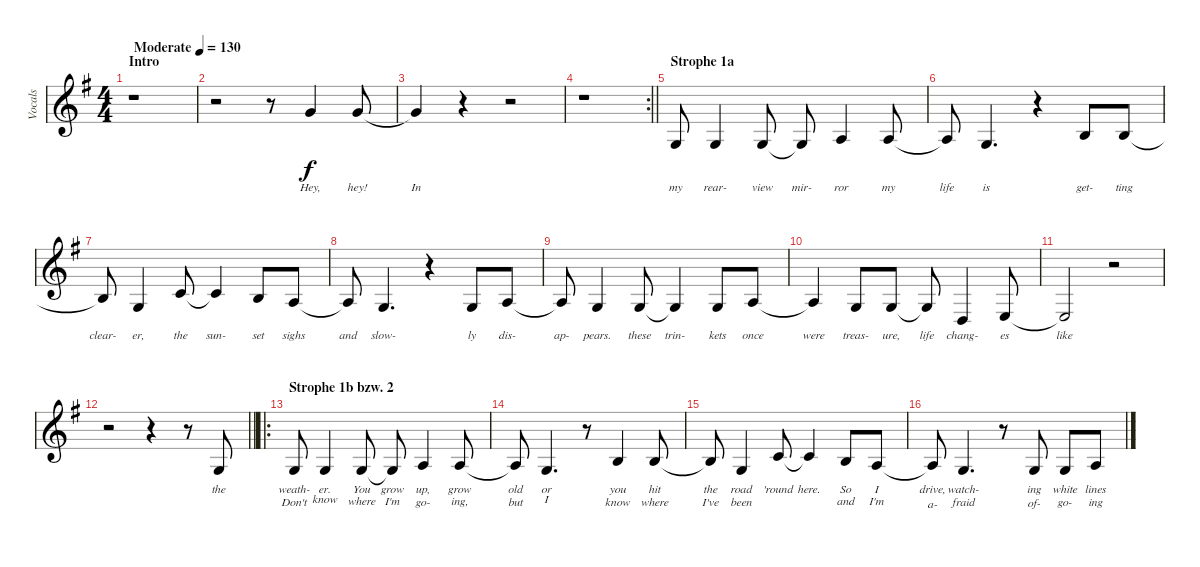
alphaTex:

\track ("Vocals" "Vocals") {instrument tenorsax}
\staff {score}
\tuning (E4 B3 G3 D3 A2 E2) {hide}
\ts (4 4)
\section ("" "Intro")
\tempo (130 "Moderate")
\clef g2
\ks g
r.1{dy f instrument tenorsax} |
r.2 r.8 3.1.4{lyrics (0 "Hey,") lyrics (1 "") lyrics (2 "") lyrics (3 "") lyrics (4 "")} 3.1.8{lyrics (0 "hey!") lyrics (1 "") lyrics (2 "") lyrics (3 "") lyrics (4 "")} |
3.1{t}.4{lyrics (0 "In") lyrics (1 "") lyrics (2 "") lyrics (3 "") lyrics (4 "")} r.4 r.2 |
\rc 2
\barLineRight lightlight
r.1 |
\section ("" "Strophe 1a")
0.3.8{lyrics (0 "my") lyrics (1 "") lyrics (2 "") lyrics (3 "") lyrics (4 "")} 0.3.4{lyrics (0 "rear-") lyrics (1 "") lyrics (2 "") lyrics (3 "") lyrics (4 "")} 0.3.8{lyrics (0 "view") lyrics (1 "") lyrics (2 "") lyrics (3 "") lyrics (4 "")} 0.3{t}.8{lyrics (0 "mir-") lyrics (1 "") lyrics (2 "") lyrics (3 "") lyrics (4 "")} 2.3.4{lyrics (0 "ror") lyrics (1 "") lyrics (2 "") lyrics (3 "") lyrics (4 "")} 2.3.8{lyrics (0 "my") lyrics (1 "") lyrics (2 "") lyrics (3 "") lyrics (4 "")} |
2.3{t}.8{lyrics (0 "life") lyrics (1 "") lyrics (2 "") lyrics (3 "") lyrics (4 "")} 0.3.4{d lyrics (0 "is") lyrics (1 "") lyrics (2 "") lyrics (3 "") lyrics (4 "")} r.4 0.2.8{lyrics (0 "get-") lyrics (1 "") lyrics (2 "") lyrics (3 "") lyrics (4 "")} 0.2.8{lyrics (0 "ting") lyrics (1 "") lyrics (2 "") lyrics (3 "") lyrics (4 "")} |
0.2{t}.8{lyrics (0 "clear-") lyrics (1 "") lyrics (2 "") lyrics (3 "") lyrics (4 "")} 0.3.4{lyrics (0 "er,") lyrics (1 "") lyrics (2 "") lyrics (3 "") lyrics (4 "")} 1.2.8{lyrics (0 "the") lyrics (1 "") lyrics (2 "") lyrics (3 "") lyrics (4 "")} 1.2{t}.4{lyrics (0 "sun-") lyrics (1 "") lyrics (2 "") lyrics (3 "") lyrics (4 "")} 0.2.8{lyrics (0 "set") lyrics (1 "") lyrics (2 "") lyrics (3 "") lyrics (4 "")} 2.3.8{lyrics (0 "sighs") lyrics (1 "") lyrics (2 "") lyrics (3 "") lyrics (4 "")} |
2.3{t}.8{lyrics (0 "and") lyrics (1 "") lyrics (2 "") lyrics (3 "") lyrics (4 "")} 0.3.4{d lyrics (0 "slow-") lyrics (1 "") lyrics (2 "") lyrics (3 "") lyrics (4 "")} r.4 0.3.8{lyrics (0 "ly") lyrics (1 "") lyrics (2 "") lyrics (3 "") lyrics (4 "")} 2.3.8{lyrics (0 "dis-") lyrics (1 "") lyrics (2 "") lyrics (3 "") lyrics (4 "")} |
2.3{t}.8{lyrics (0 "ap-") lyrics (1 "") lyrics (2 "") lyrics (3 "") lyrics (4 "")} 0.3.4{lyrics (0 "pears.") lyrics (1 "") lyrics (2 "") lyrics (3 "") lyrics (4 "")} 0.3.8{lyrics (0 "these") lyrics (1 "") lyrics (2 "") lyrics (3 "") lyrics (4 "")} 0.3{t}.4{lyrics (0 "trin-") lyrics (1 "") lyrics (2 "") lyrics (3 "") lyrics (4 "")} 0.3.8{lyrics (0 "kets") lyrics (1 "") lyrics (2 "") lyrics (3 "") lyrics (4 "")} 2.3.8{lyrics (0 "once") lyrics (1 "") lyrics (2 "") lyrics (3 "") lyrics (4 "")} |
2.3{t}.4{lyrics (0 "were") lyrics (1 "") lyrics (2 "") lyrics (3 "") lyrics (4 "")} 0.3.8{lyrics (0 "treas-") lyrics (1 "") lyrics (2 "") lyrics (3 "") lyrics (4 "")} 0.3.8{lyrics (0 "ure,") lyrics (1 "") lyrics (2 "") lyrics (3 "") lyrics (4 "")} 0.3{t}.8{lyrics (0 "life") lyrics (1 "") lyrics (2 "") lyrics (3 "") lyrics (4 "")} 0.4.4{lyrics (0 "chang-") lyrics (1 "") lyrics (2 "") lyrics (3 "") lyrics (4 "")} 2.4.8{lyrics (0 "es") lyrics (1 "") lyrics (2 "") lyrics (3 "") lyrics (4 "")} |
2.4{t}.2{lyrics (0 "like") lyrics (1 "") lyrics (2 "") lyrics (3 "") lyrics (4 "")} r.2 |
\barLineRight lightlight
r.2 r.4 r.8 0.3.8{lyrics (0 "the") lyrics (1 "") lyrics (2 "") lyrics (3 "") lyrics (4 "")} |
\ro
\section ("" "Strophe 1b bzw. 2")
0.3.8{lyrics (0 "weath-") lyrics (1 "Don't") lyrics (2 "") lyrics (3 "") lyrics (4 "")} 0.3.4{lyrics (0 "er.") lyrics (1 "know") lyrics (2 "") lyrics (3 "") lyrics (4 "")} 0.3.8{lyrics (0 "You") lyrics (1 "where") lyrics (2 "") lyrics (3 "") lyrics (4 "")} 0.3{t}.8{lyrics (0 "grow") lyrics (1 "I'm") lyrics (2 "") lyrics (3 "") lyrics (4 "")} 2.3.4{lyrics (0 "up,") lyrics (1 "go-") lyrics (2 "") lyrics (3 "") lyrics (4 "")} 2.3.8{lyrics (0 "grow") lyrics (1 "ing,") lyrics (2 "") lyrics (3 "") lyrics (4 "")} |
2.3{t}.8{lyrics (0 "old") lyrics (1 "but") lyrics (2 "") lyrics (3 "") lyrics (4 "")} 0.3.4{d lyrics (0 "or") lyrics (1 "I") lyrics (2 "") lyrics (3 "") lyrics (4 "")} r.8 0.2.4{lyrics (0 "you") lyrics (1 "know") lyrics (2 "") lyrics (3 "") lyrics (4 "")} 0.2.8{lyrics (0 "hit") lyrics (1 "where") lyrics (2 "") lyrics (3 "") lyrics (4 "")} |
0.2{t}.8{lyrics (0 "the") lyrics (1 "I've") lyrics (2 "") lyrics (3 "") lyrics (4 "")} 0.3.4{lyrics (0 "road") lyrics (1 "been") lyrics (2 "") lyrics (3 "") lyrics (4 "")} 1.2.8{lyrics (0 "'round") lyrics (1 "") lyrics (2 "") lyrics (3 "") lyrics (4 "")} 1.2{t}.4{lyrics (0 "here.") lyrics (1 "") lyrics (2 "") lyrics (3 "") lyrics (4 "")} 0.2.8{lyrics (0 "So") lyrics (1 "and") lyrics (2 "") lyrics (3 "") lyrics (4 "")} 2.3.8{lyrics (0 "I") lyrics (1 "I'm") lyrics (2 "") lyrics (3 "") lyrics (4 "")} |
2.3{t}.8{lyrics (0 "drive,") lyrics (1 "a-") lyrics (2 "") lyrics (3 "") lyrics (4 "")} 0.3.4{d lyrics (0 "watch-") lyrics (1 "fraid") lyrics (2 "") lyrics (3 "") lyrics (4 "")} r.8 0.3.8{lyrics (0 "ing") lyrics (1 "of-") lyrics (2 "") lyrics (3 "") lyrics (4 "")} 0.3.8{lyrics (0 "white") lyrics (1 "go-") lyrics (2 "") lyrics (3 "") lyrics (4 "")} 2.3.8{lyrics (0 "lines") lyrics (1 "ing") lyrics (2 "") lyrics (3 "") lyrics (4 "")}
